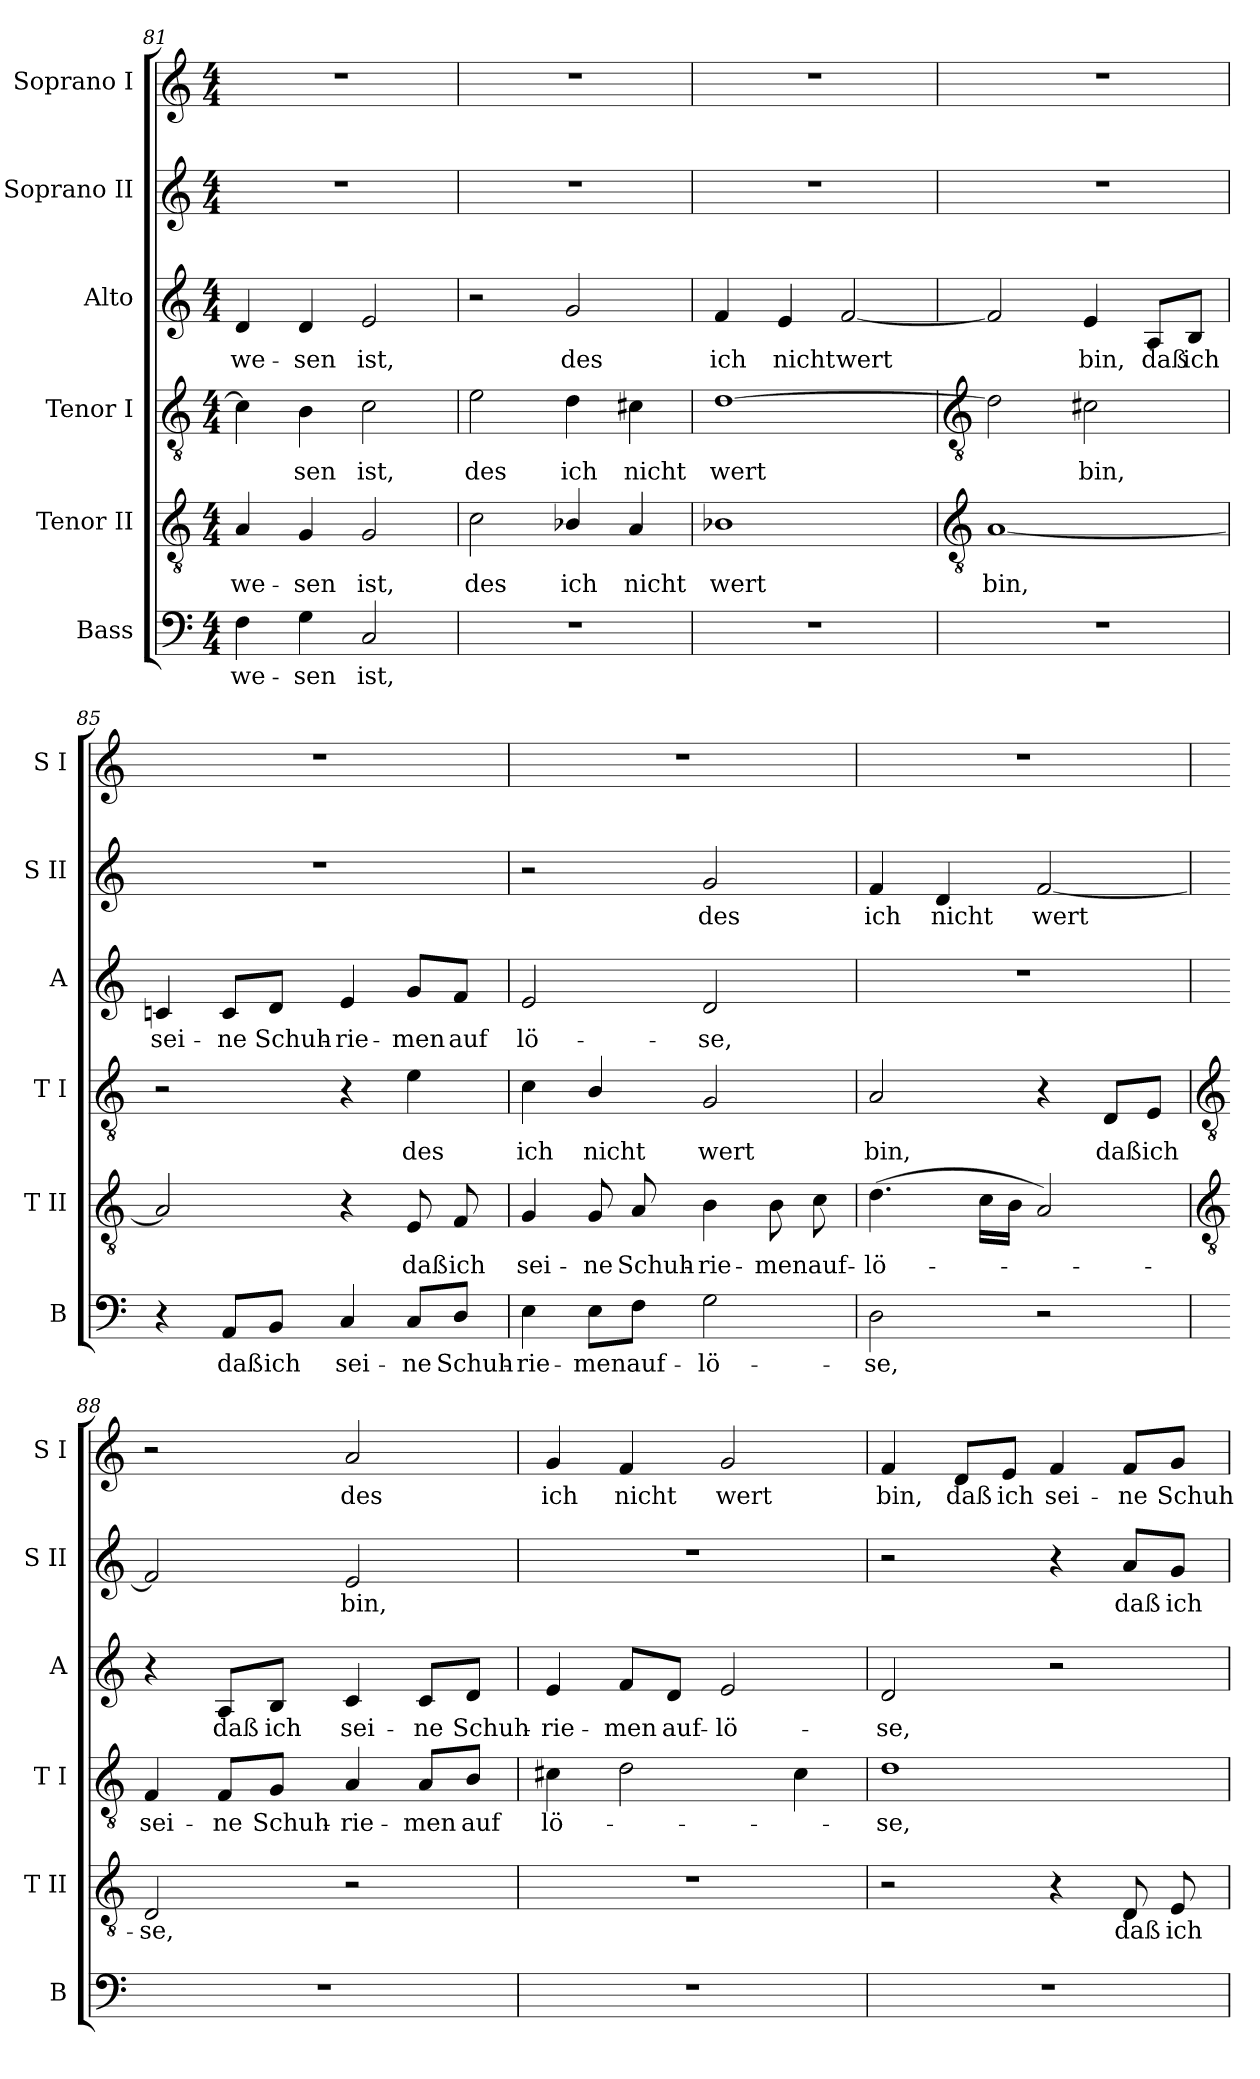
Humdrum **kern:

**kern	**text	**kern	**text	**kern	**text	**kern	**text	**kern	**text	**kern	**text
*part6	*part6	*part5	*part5	*part4	*part4	*part3	*part3	*part2	*part2	*part1	*part1
*staff6	*staff6	*staff5	*staff5	*staff4	*staff4	*staff3	*staff3	*staff2	*staff2	*staff1	*staff1
*I"Bass	*	*I"Tenor II	*	*I"Tenor I	*	*I"Alto	*	*I"Soprano II	*	*I"Soprano I	*
*I'B	*	*I'T II	*	*I'T I	*	*I'A	*	*I'S II	*	*I'S I	*
*clefF4	*	*clefGv2	*	*clefGv2	*	*clefG2	*	*clefG2	*	*clefG2	*
*k[]	*	*k[]	*	*k[]	*	*k[]	*	*k[]	*	*k[]	*
*C:	*	*C:	*	*C:	*	*C:	*	*C:	*	*C:	*
*M4/4	*	*M4/4	*	*M4/4	*	*M4/4	*	*M4/4	*	*M4/4	*
=81	=81	=81	=81	=81	=81	=81	=81	=81	=81	=81	=81
!	!LO:LY:b	!	!LO:LY:b	!	!	!	!LO:LY:b	!	!	!	!
4F	-we-	4A	-we-	4c]	.	4d	-we-	1r	.	1r	.
!	!LO:LY:b	!	!LO:LY:b	!	!LO:LY:b	!	!LO:LY:b	!	!	!	!
4G	-sen	4G	-sen	4B	sen	4d	-sen	.	.	.	.
!	!LO:LY:b	!	!LO:LY:b	!	!LO:LY:b	!	!LO:LY:b	!	!	!	!
2C	ist,	2G	ist,	2c	ist,	2e	ist,	.	.	.	.
=82	=82	=82	=82	=82	=82	=82	=82	=82	=82	=82	=82
!	!	!	!LO:LY:b	!	!LO:LY:b	!	!	!	!	!	!
1r	.	2c	des	2e	des	2r	.	1r	.	1r	.
!	!	!	!LO:LY:b	!	!LO:LY:b	!	!LO:LY:b	!	!	!	!
.	.	4B-X/	ich	4d	ich	2g	des	.	.	.	.
!	!	!	!LO:LY:b	!	!LO:LY:b	!	!	!	!	!	!
.	.	4A	nicht	4c#X	nicht	.	.	.	.	.	.
=83	=83	=83	=83	=83	=83	=83	=83	=83	=83	=83	=83
!	!	!	!LO:LY:b	!	!LO:LY:b	!	!LO:LY:b	!	!	!	!
1r	.	1B-X	wert	[1d	wert	4f	ich	1r	.	1r	.
!	!	!	!	!	!	!	!LO:LY:b	!	!	!	!
.	.	.	.	.	.	4e	nicht	.	.	.	.
!	!	!	!	!	!	!	!LO:LY:b	!	!	!	!
.	.	.	.	.	.	[2f	wert	.	.	.	.
!!LO:LB:g=z
=84	=84	=84	=84	=84	=84	=84	=84	=84	=84	=84	=84
*	*	*clefGv2	*	*clefGv2	*	*	*	*	*	*	*
!	!	!	!LO:LY:b	!	!	!	!	!	!	!	!
1r	.	[1A	bin,	2d]	.	2f]	.	1r	.	1r	.
!	!	!	!	!	!LO:LY:b	!	!LO:LY:b	!	!	!	!
.	.	.	.	2c#X	bin,	4e	bin,	.	.	.	.
!	!	!	!	!	!	!	!LO:LY:b	!	!	!	!
.	.	.	.	.	.	8A/L	daß	.	.	.	.
!	!	!	!	!	!	!	!LO:LY:b	!	!	!	!
.	.	.	.	.	.	8B/J	ich	.	.	.	.
=85	=85	=85	=85	=85	=85	=85	=85	=85	=85	=85	=85
!	!	!	!	!	!	!	!LO:LY:b	!	!	!	!
4r	.	2A]	.	2r	.	4cn	sei-	1r	.	1r	.
!	!LO:LY:b	!	!	!	!	!	!LO:LY:b	!	!	!	!
8AA/L	daß	.	.	.	.	8c/L	-ne	.	.	.	.
!	!LO:LY:b	!	!	!	!	!	!LO:LY:b	!	!	!	!
8BB/J	ich	.	.	.	.	8d/J	Schuh-	.	.	.	.
!	!LO:LY:b	!	!	!	!	!	!LO:LY:b	!	!	!	!
4C	sei-	4r	.	4r	.	4e	-rie-	.	.	.	.
!	!LO:LY:b	!	!LO:LY:b	!	!LO:LY:b	!	!LO:LY:b	!	!	!	!
8C/L	-ne	8E	daß	4e	des	8g/L	-men	.	.	.	.
!	!LO:LY:b	!	!LO:LY:b	!	!	!	!LO:LY:b	!	!	!	!
8D/J	Schuh-	8F	ich	.	.	8f/J	auf	.	.	.	.
=86	=86	=86	=86	=86	=86	=86	=86	=86	=86	=86	=86
!	!LO:LY:b	!	!LO:LY:b	!	!LO:LY:b	!	!LO:LY:b	!	!	!	!
4E	-rie-	4G	sei-	4c	ich	2e	lö-	2r	.	1r	.
!	!LO:LY:b	!	!LO:LY:b	!	!LO:LY:b	!	!	!	!	!	!
8E\L	-men	8G	-ne	4B/	nicht	.	.	.	.	.	.
!	!LO:LY:b	!	!LO:LY:b	!	!	!	!	!	!	!	!
8F\J	auf-	8A	Schuh-	.	.	.	.	.	.	.	.
!	!LO:LY:b	!	!LO:LY:b	!	!LO:LY:b	!	!LO:LY:b	!	!LO:LY:b	!	!
2G	-lö-	4B	-rie-	2G	wert	2d	-se,	2g	des	.	.
!	!	!	!LO:LY:b	!	!	!	!	!	!	!	!
.	.	8B	-men	.	.	.	.	.	.	.	.
!	!	!	!LO:LY:b	!	!	!	!	!	!	!	!
.	.	8c	auf-	.	.	.	.	.	.	.	.
=87	=87	=87	=87	=87	=87	=87	=87	=87	=87	=87	=87
!	!LO:LY:b	!	!LO:LY:b	!	!LO:LY:b	!	!	!	!LO:LY:b	!	!
2D	-se,	(>4.d	-lö-	2A	bin,	1r	.	4f	ich	1r	.
!	!	!	!	!	!	!	!	!	!LO:LY:b	!	!
.	.	.	.	.	.	.	.	4d	nicht	.	.
.	.	16cLL	.	.	.	.	.	.	.	.	.
.	.	16BJJ	.	.	.	.	.	.	.	.	.
!	!	!	!	!	!	!	!	!	!LO:LY:b	!	!
2r	.	2A)	.	4r	.	.	.	[2f	wert	.	.
!	!	!	!	!	!LO:LY:b	!	!	!	!	!	!
.	.	.	.	8D/L	daß	.	.	.	.	.	.
!	!	!	!	!	!LO:LY:b	!	!	!	!	!	!
.	.	.	.	8E/J	ich	.	.	.	.	.	.
!!LO:LB:g=z
=88	=88	=88	=88	=88	=88	=88	=88	=88	=88	=88	=88
*	*	*clefGv2	*	*clefGv2	*	*	*	*	*	*	*
!	!	!	!LO:LY:b	!	!LO:LY:b	!	!	!	!	!	!
1r	.	2D	se,	4F	sei-	4r	.	2f]	.	2r	.
!	!	!	!	!	!LO:LY:b	!	!LO:LY:b	!	!	!	!
.	.	.	.	8F/L	-ne	8A/L	daß	.	.	.	.
!	!	!	!	!	!LO:LY:b	!	!LO:LY:b	!	!	!	!
.	.	.	.	8G/J	Schuh-	8B/J	ich	.	.	.	.
!	!	!	!	!	!LO:LY:b	!	!LO:LY:b	!	!LO:LY:b	!	!LO:LY:b
.	.	2r	.	4A	-rie-	4c	sei-	2e	bin,	2a	des
!	!	!	!	!	!LO:LY:b	!	!LO:LY:b	!	!	!	!
.	.	.	.	8A/L	-men	8c/L	-ne	.	.	.	.
!	!	!	!	!	!LO:LY:b	!	!LO:LY:b	!	!	!	!
.	.	.	.	8B/J	auf	8d/J	Schuh-	.	.	.	.
=89	=89	=89	=89	=89	=89	=89	=89	=89	=89	=89	=89
!	!	!	!	!	!LO:LY:b	!	!LO:LY:b	!	!	!	!LO:LY:b
1r	.	1r	.	4c#X	lö-	4e	-rie-	1r	.	4g	ich
!	!	!	!	!	!	!	!LO:LY:b	!	!	!	!LO:LY:b
.	.	.	.	2d	.	8f/L	-men	.	.	4f	nicht
!	!	!	!	!	!	!	!LO:LY:b	!	!	!	!
.	.	.	.	.	.	8d/J	auf-	.	.	.	.
!	!	!	!	!	!	!	!LO:LY:b	!	!	!	!LO:LY:b
.	.	.	.	.	.	2e	-lö-	.	.	2g	wert
.	.	.	.	4c#	.	.	.	.	.	.	.
=90	=90	=90	=90	=90	=90	=90	=90	=90	=90	=90	=90
!	!	!	!	!	!LO:LY:b	!	!LO:LY:b	!	!	!	!LO:LY:b
1r	.	2r	.	1d	se,	2d	-se,	2r	.	4f	bin,
!	!	!	!	!	!	!	!	!	!	!	!LO:LY:b
.	.	.	.	.	.	.	.	.	.	8d/L	daß
!	!	!	!	!	!	!	!	!	!	!	!LO:LY:b
.	.	.	.	.	.	.	.	.	.	8e/J	ich
!	!	!	!	!	!	!	!	!	!	!	!LO:LY:b
.	.	4r	.	.	.	2r	.	4r	.	4f	sei-
!	!	!	!LO:LY:b	!	!	!	!	!	!LO:LY:b	!	!LO:LY:b
.	.	8D	daß	.	.	.	.	8a/L	daß	8f/L	-ne
!	!	!	!LO:LY:b	!	!	!	!	!	!LO:LY:b	!	!LO:LY:b
.	.	8E	ich	.	.	.	.	8g/J	ich	8g/J	Schuh-
=	=	=	=	=	=	=	=	=	=	=	=
*-	*-	*-	*-	*-	*-	*-	*-	*-	*-	*-	*-
